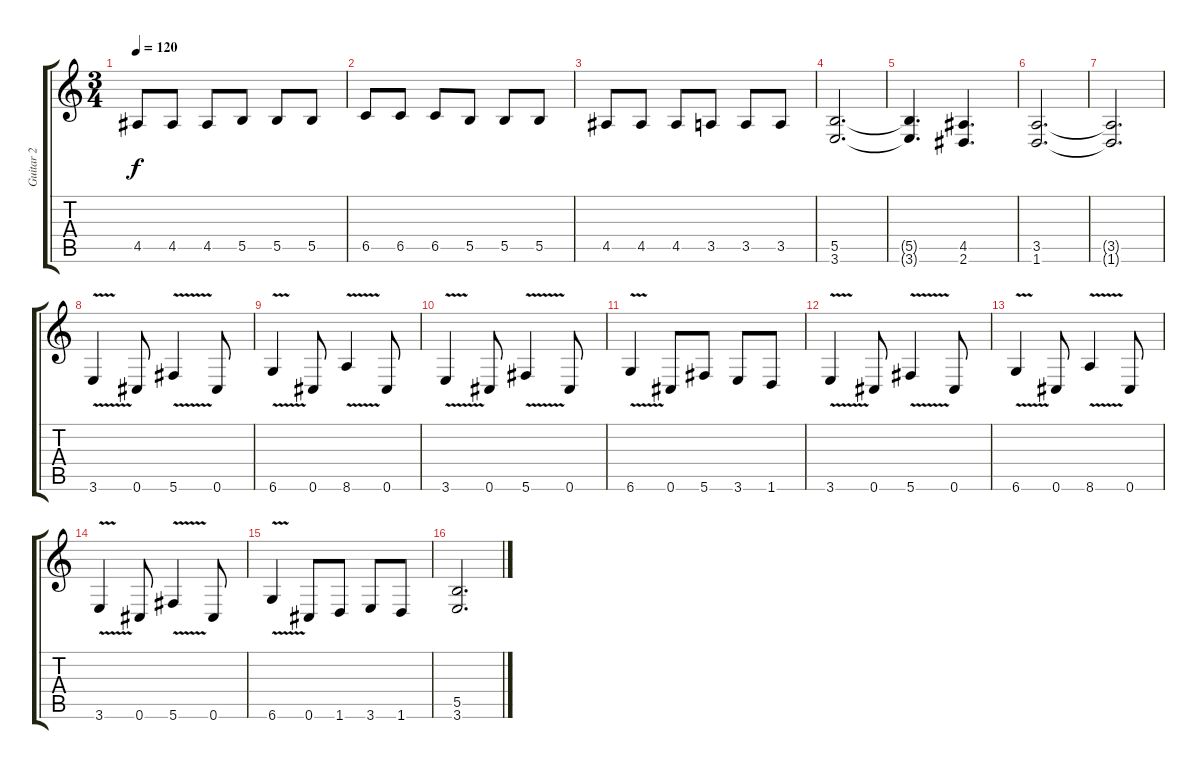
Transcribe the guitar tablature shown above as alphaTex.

\track ("Guitar 2" "Guitar 2") {instrument distortionguitar}
\staff {score tabs}
\tuning (Db4 Ab3 E3 B2 Gb2 Db2) {hide}
\ts (3 4)
\tempo 120
\clef g2
\ks c
4.5.8{dy f} 4.5.8 4.5.8 5.5.8 5.5.8 5.5.8 |
6.5.8 6.5.8 6.5.8 5.5.8 5.5.8 5.5.8 |
4.5.8 4.5.8 4.5.8 3.5.8 3.5.8 3.5.8 |
(5.5 3.6).2{d} |
(5.5{t} 3.6{t}).4{d} (4.5 2.6).4{d} |
(3.5 1.6).2{d} |
(3.5{t} 1.6{t}).2{d} |
3.6{v}.4 0.6.8 5.6{v}.4 0.6.8 |
6.6{v}.4 0.6.8 8.6{v}.4 0.6.8 |
3.6{v}.4 0.6.8 5.6{v}.4 0.6.8 |
6.6{v}.4 0.6.8 5.6.8 3.6.8 1.6.8 |
3.6{v}.4 0.6.8 5.6{v}.4 0.6.8 |
6.6{v}.4 0.6.8 8.6{v}.4 0.6.8 |
3.6{v}.4 0.6.8 5.6{v}.4 0.6.8 |
6.6{v}.4 0.6.8 1.6.8 3.6.8 1.6.8 |
(5.5 3.6).2{d}
